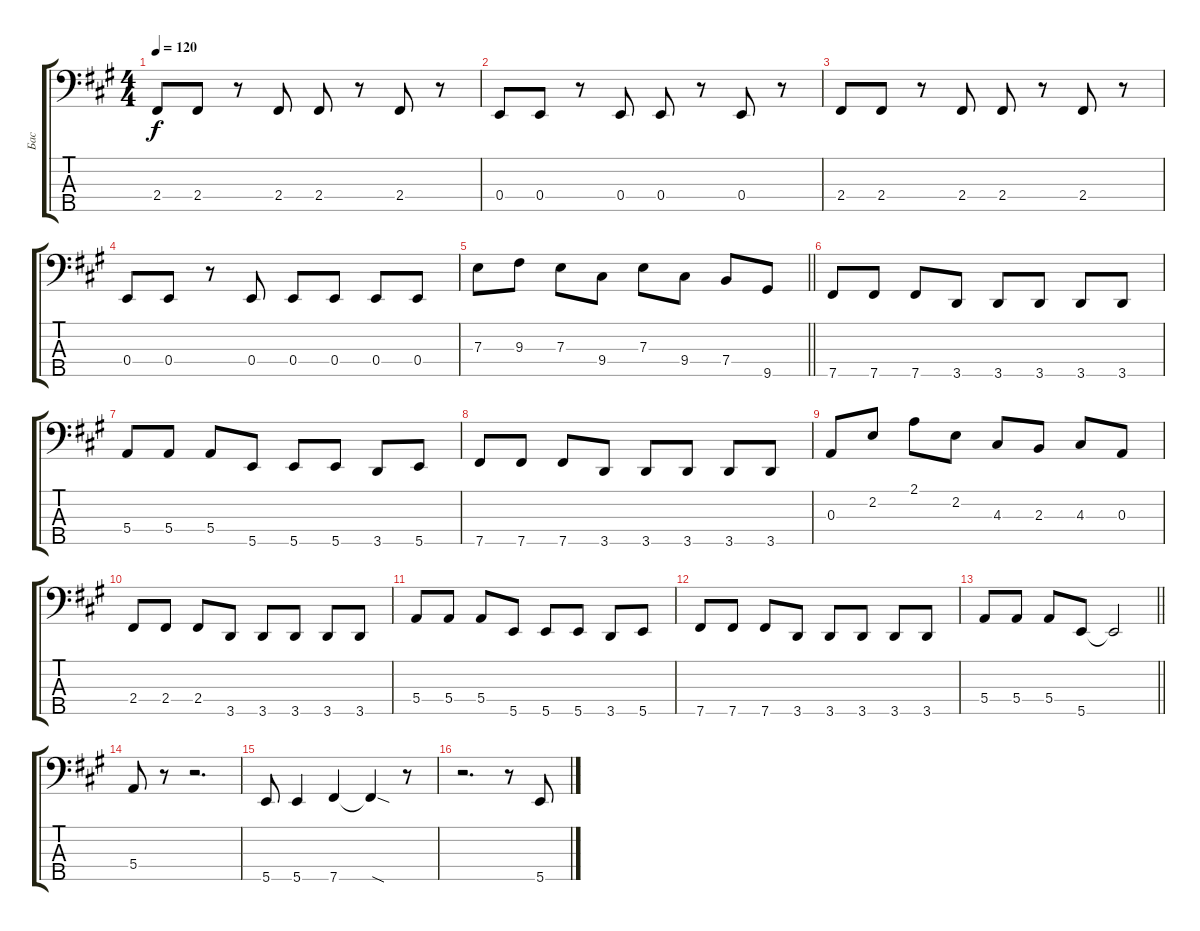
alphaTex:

\track ("Бас" "Бас") {instrument electricbassfinger}
\staff {score tabs}
\tuning (G2 D2 A1 E1 B0) {hide}
\ts (4 4)
\tempo 120
\clef f4
\ks a
2.4.8{dy f} 2.4.8 r.8 2.4.8 2.4.8 r.8 2.4.8 r.8 |
0.4.8 0.4.8 r.8 0.4.8 0.4.8 r.8 0.4.8 r.8 |
2.4.8 2.4.8 r.8 2.4.8 2.4.8 r.8 2.4.8 r.8 |
0.4.8 0.4.8 r.8 0.4.8 0.4.8 0.4.8 0.4.8 0.4.8 |
\barLineRight lightlight
7.3.8 9.3.8 7.3.8 9.4.8 7.3.8 9.4.8 7.4.8 9.5.8 |
7.5.8 7.5.8 7.5.8 3.5.8 3.5.8 3.5.8 3.5.8 3.5.8 |
5.4.8 5.4.8 5.4.8 5.5.8 5.5.8 5.5.8 3.5.8 5.5.8 |
7.5.8 7.5.8 7.5.8 3.5.8 3.5.8 3.5.8 3.5.8 3.5.8 |
0.3.8 2.2.8 2.1.8 2.2.8 4.3.8 2.3.8 4.3.8 0.3.8 |
2.4.8 2.4.8 2.4.8 3.5.8 3.5.8 3.5.8 3.5.8 3.5.8 |
5.4.8 5.4.8 5.4.8 5.5.8 5.5.8 5.5.8 3.5.8 5.5.8 |
7.5.8 7.5.8 7.5.8 3.5.8 3.5.8 3.5.8 3.5.8 3.5.8 |
\barLineRight lightlight
5.4.8 5.4.8 5.4.8 5.5.8 5.5{t}.2 |
5.4.8 r.8 r.2{d} |
5.5.8 5.5.4 7.5.4 7.5{sod t}.4 r.8 |
r.2{d} r.8 5.5.8
